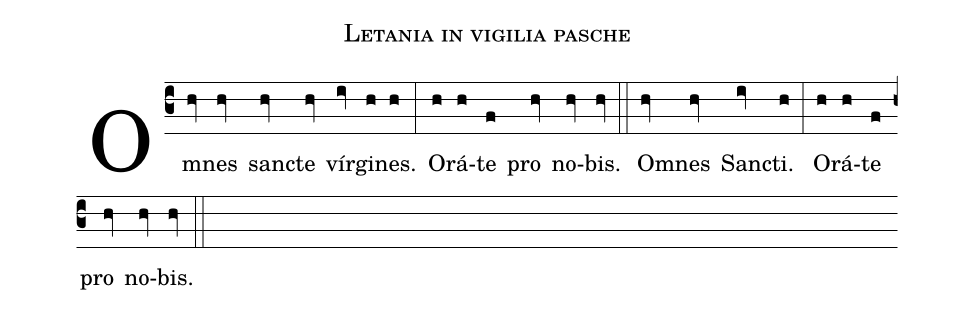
name: Letania in vigilia pasche;
%%
(c3) Om(hv)nes(hv) sanc(hv)te(hv) vír(iv)gi(h)nes.(h) (:)

O(h)rá(h)te(f) pro(hv) no(hv)bis.(hv) (::)

Om(hv)nes(hv) Sanc(iv)ti.(h) (:)

O(h)rá(h)te(f) pro(hv) no(hv)bis.(hv) (::)

% Sanc(hv)ta(hv) De(hv)i(hv) gé(iv)ni(h)trix,(h) o(h)ra(f) pro(gv) no(hv)bis.(hv) (::)
